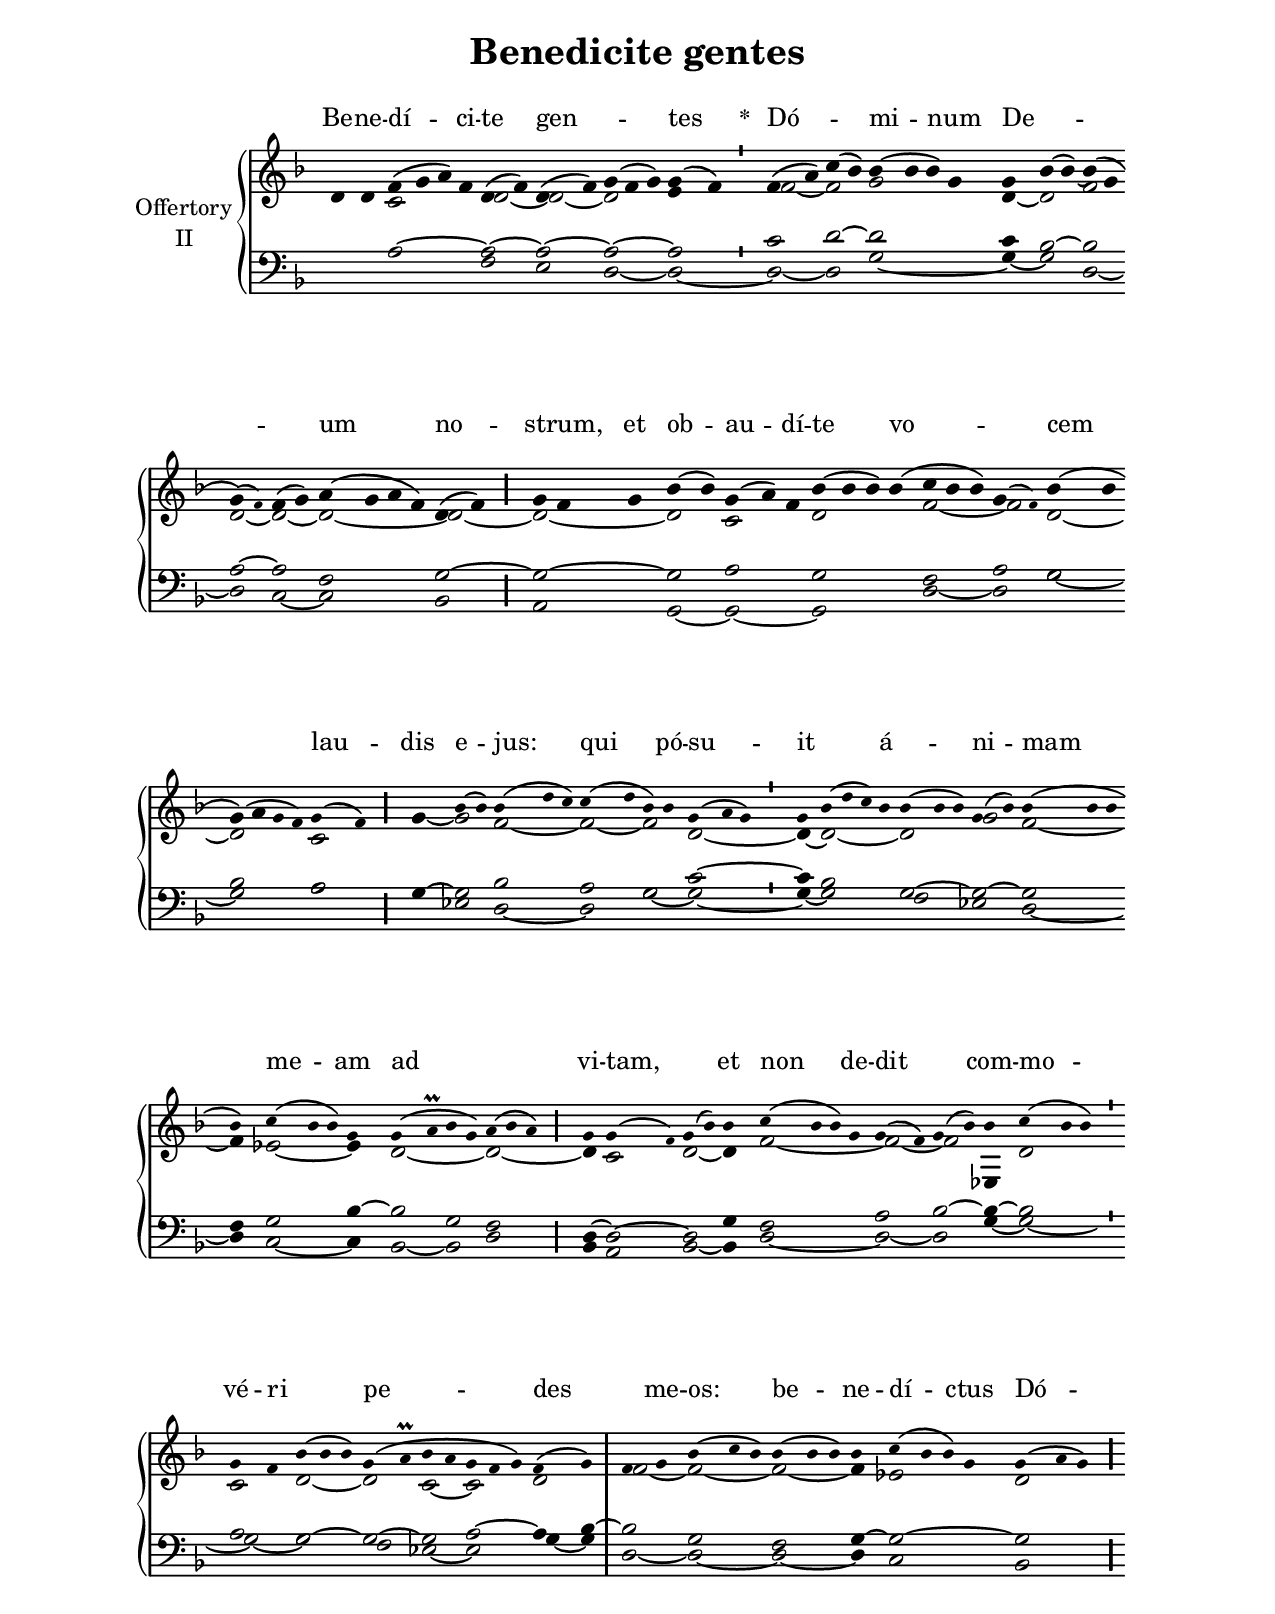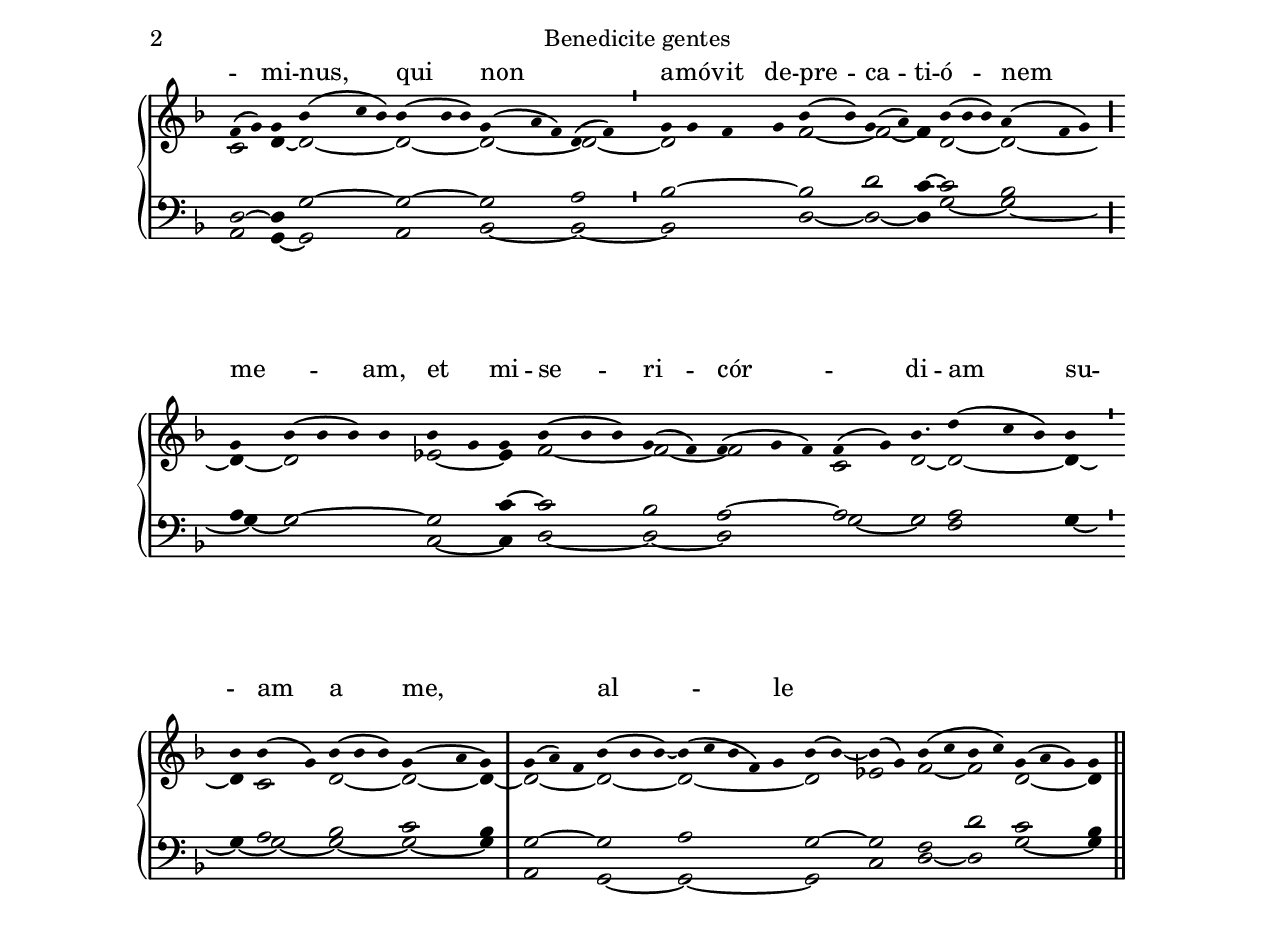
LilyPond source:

\version "2.18"
\include "gregorian.ly"
\include "noh2.ily"


%Page reference: page ii.58
%(volume.page)

global = {
 \key g \dorian
 \cadenzaOn 
}

\header {
  title = \markup \center-column {"Benedicite gentes" \vspace #1 }
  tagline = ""
  composer = ""
}

\paper {
 #(include-special-characters)
  oddHeaderMarkup = \markup \fill-line {
    \line {}
    \center-column {
      \on-the-fly #first-page     " "
      \on-the-fly #not-first-page "Benedicite gentes"
    }
    \line { \on-the-fly #print-page-number-check-first \fromproperty #'page:page-number-string }
  }
  evenHeaderMarkup = \markup \fill-line {
    \line { \on-the-fly #print-page-number-check-first \fromproperty #'page:page-number-string }
    \center-column { "Benedicite gentes" }
    \line {}
  }
}

chantText = \lyricmode {
Be -- ne -- dí -- ci -- te gen -- _ tes 
\set stanza = " * " Dó -- _ mi -- num De -- _ _ um no -- _ strum, 
et ob -- au -- dí -- te vo -- _ cem lau -- dis e -- jus: 
qui pó -- su -- it _ á -- _ ni -- mam me -- am ad _ vi -- tam, _ 
et non de -- dit _ com -- mo -- vé -- ri _ pe -- des _ me -- os: 
be -- ne -- dí -- ctus Dó -- _ mi -- nus, 
qui non _ a -- mó -- vit de -- pre -- ca -- ti -- ó -- nem me -- _ am, 
et _ mi -- se -- ri -- cór -- _ di -- am su -- _ am a me, _ _ 
al -- le -- _ _ _ _ _ lú -- ia. }

chantMusic = {
\tieDown   d'4 d'4 f'4 ( g'4 a'4) f'4 d'4 ( f'4) d'4 ( f'4) g'4 ( f'4 g'4) g'4 ( f'4) \divisioMinima
 f'4 ( a'4) c''4 ( bes'4) bes'4 ( bes'4 bes'4) g'4 g'4 bes'4 ( bes'4) ~ bes'4 ( g'4 \forceBreak
) g'4 ( \once \tweak #'font-size #-4 f' ) f'4 ( g'4) a'4 ( g'4 a'4 f'4) d'4 ( f'4) \divisioMaior
 g'4 f'4 g'4 bes'4 ( bes'4) g'4 ( a'4) f'4 bes'4 ( bes'4 bes'4) bes'4 ( c''4 bes'4 bes'4) g'4 ( \once \tweak #'font-size #-4 f' ) bes'4 ( bes'4 \forceBreak
) g'4 ( a'4 \tiny g' f' 4) g'4 ( f'4) \divisioMaior
 g'4 bes'4 ( bes'4) bes'4 ( d''4 c''4) c''4 ( d''4 bes'4) bes'4 g'4 ( a'4 g'4) \divisioMinima
 g'4 bes'4 ( d''4 c''4) bes'4 bes'4 ( bes'4 bes'4) g'4 ( bes'4) bes'4 ( bes'4 bes'4 \forceBreak
) bes'4 c''4 ( bes'4 bes'4) g'4 g'4 ( a'\prall bes'4 g'4) a'4 ( bes'4 a'4) \divisioMaior
 g'4 g'4 ( \once \tweak #'font-size #-4 f' ) g'4 ( bes'4) bes'4 c''4 ( bes'4 bes'4) g'4 g'4 ( f'4) g'4 ( bes'4) bes'4 c''4 ( bes'4 bes'4) \divisioMinima \forceBreak

 g'4 f'4 bes'4 ( bes'4 bes'4) g'4 ( a'\prall bes'4 a'4 g'4 f'4 g'4) f'4 ( g'4) \divisioMaxima
 f'4 g'4 bes'4 ( c''4 bes'4) bes'4 ( bes'4 bes'4) bes'4 c''4 ( bes'4 bes'4) g'4 g'4 ( a'4 g'4) \divisioMaior \forceBreak

 f'4 ( g'4) g'4 bes'4 ( c''4 bes'4) bes'4 ( bes'4 bes'4) g'4 ( a'4 f'4) d'4 ( f'4) \divisioMinima
 g'4 g'4 f'4 g'4 bes'4 ( bes'4) g'4 ( a'4) f'4 bes'4 ( bes'4 bes'4) a'4 ( f'4 g'4) \divisioMaior \forceBreak

 g'4 bes'4 ( bes'4 bes'4) bes'4 bes'4 g'4 g'4 bes'4 ( bes'4 bes'4) g'4 ( f'4) f'4 ( g'4 f'4) f'4 ( g'4) bes'4. d''4 ( c''4 bes'4) bes'4 \divisioMinima \forceBreak

 bes'4 bes'4 ( g'4) bes'4 ( bes'4 bes'4) g'4 ( a'4 g'4) \divisioMaxima
 g'4 ( a'4) f'4 bes'4 ( bes'4 bes'4) ~ bes'4 ( c''4 bes'4 f'4) g'4 bes'4 ( bes'4) ~ bes'4 ( g'4) bes'4 ( c''4 bes'4 c''4) g'4 ( a'4 g'4) g'4 \finalis

}

altoMusic = {
r2 c'2*4/2 d'2 ~ d'2 ~ d'2*3/2 e'4 r4 \divisioMinima
f'2 ~ f'2 g'2*4/2 d'4 ~ d'2 f'2 d'2 ~ d'2 ~ d'2*4/2 ~ d'2 ~ \divisioMaior
d'2*3/2 ~ d'2 c'2*3/2 d'2*4/2 f'2*3/2 ~ f'2 d'2 ~ d'2*4/2 c'2 \divisioMaior
g'4 ~ g'2 f'2*3/2 ~ f'2 ~ f'2 d'2*3/2 ~ \divisioMinima
d'4 ~ d'2*4/2 ~ d'2*3/2 g'2 f'2*3/2 ~ f'4 ees'2*3/2 ~ ees'4 d'2*4/2 ~ d'2*3/2 ~ \divisioMaior
d'4 c'2 d'2 ~ d'4 f'2*4/2 ~ f'2 ~ f'2 ees4 d'2*3/2 \divisioMinima
c'2 d'2*3/2 ~ d'2 c'2 ~ c'2*3/2 d'2 \divisioMaxima
f'2 ~ f'2*3/2 ~ f'2*3/2 ~ f'4 ees'2*4/2 d'2*3/2 \divisioMaior
c'2 d'4 ~ d'2*3/2 ~ d'2*3/2 ~ d'2*3/2 ~ d'2 ~ \divisioMinima
d'2*4/2 f'2 ~ f'2 ~ f'4 d'2*3/2 ~ d'2*3/2 ~ \divisioMaior
d'4 ~ d'2*4/2 ees'2 ~ ees'4 f'2*3/2 ~ f'2 ~ f'2*3/2 c'2 d'2*3/4 ~ d'2*3/2 ~ d'4 ~ \divisioMinima
d'4 c'2 d'2*3/2 ~ d'2 ~ d'4 ~ \divisioMaxima
d'2*3/2 ~ d'2*3/2 ~ d'2*5/2 ~ d'2 ees'2 f'2 ~ f'2 d'2*3/2 ~ d'4 \finalis
}

tenorMusic = {
r2 a2*4/2 ~ a2 ~ a2 ~ a2*3/2 ~ a2 \divisioMinima
c'2 d'2 ~ d'2*4/2 c'4 bes2 ~ bes2 a2 ~ a2 f2*4/2 g2 ~ \divisioMaior
g2*3/2 ~ g2 a2*3/2 g2*4/2 f2*3/2 a2 g2 bes2*4/2 a2 \divisioMaior
g4 ~ g2 bes2*3/2 a2 g2 c'2*3/2 ~ \divisioMinima
c'4 bes2*4/2 g2*3/2 ~ g2 ~ g2*3/2 f4 g2*3/2 bes4 ~ bes2 g2 f2*3/2 \divisioMaior
d4 ~ d2 ~ d2 g4 f2*4/2 a2 bes2 ~ bes4 ~ bes2*3/2 \divisioMinima
a2 g2*3/2 ~ g2 ~ g2 a2*3/2 ~ a4 bes4 ~ \divisioMaxima
bes2 g2*3/2 f2*3/2 g4 ~ g2*4/2 ~ g2*3/2 \divisioMaior
d2 ~ d4 g2*3/2 ~ g2*3/2 ~ g2*3/2 a2 \divisioMinima
bes2*4/2 ~ bes2 d'2 c'4 ~ c'2*3/2 bes2*3/2 \divisioMaior
a4 g2*4/2 ~ g2 c'4 ~ c'2*3/2 bes2 a2*3/2 ~ a2 g2*3/4 a2*3/2 g4 \divisioMinima
r4 a2 bes2*3/2 c'2 bes4 \divisioMaxima
g2*3/2 ~ g2*3/2 a2*5/2 g2 ~ g2 f2 d'2 c'2*3/2 bes4 \finalis
}

bassMusic = {
r2*6/2 f2 e2 d2*3/2 ~ d2 ~ \divisioMinima
d2 ~ d2 g2*4/2 ~ g4 ~ g2 d2 ~ d2 c2 ~ c2*4/2 bes,2 \divisioMaior
a,2*3/2 g,2 ~ g,2*3/2 ~ g,2*4/2 d2*3/2 ~ d2 g2 ~ g2*4/2 a2 \divisioMaior
r4 ees2 d2*3/2 ~ d2 g2 ~ g2*3/2 ~ \divisioMinima
g4 ~ g2*4/2 f2*3/2 ees2 d2*3/2 ~ d4 c2*3/2 ~ c4 bes,2 ~ bes,2 d2*3/2 \divisioMaior
bes,4 a,2 bes,2 ~ bes,4 d2*4/2 ~ d2 ~ d2 g4 ~ g2*3/2 ~ \divisioMinima
g2 ~ g2*3/2 f2 ees2 ~ ees2*3/2 g4 ~ g4 \divisioMaxima
d2 ~ d2*3/2 ~ d2*3/2 ~ d4 c2*4/2 bes,2*3/2 \divisioMaior
a,2 g,4 ~ g,2*3/2 a,2*3/2 bes,2*3/2 ~ bes,2 ~ \divisioMinima
bes,2*4/2 d2 ~ d2 ~ d4 g2*3/2 ~ g2*3/2 ~ \divisioMaior
g4 ~ g2*4/2 c2 ~ c4 d2*3/2 ~ d2 ~ d2*3/2 g2 ~ g2*3/4 f2*3/2 g4 ~ \divisioMinima
g4 ~ g2 ~ g2*3/2 ~ g2 ~ g4 \divisioMaxima
a,2*3/2 g,2*3/2 ~ g,2*5/2 ~ g,2 c2 d2 ~ d2 g2*3/2 ~ g4 \finalis
}

voiceLines = {
\voiceLineStyle


}

\score{
  <<
    \new GrandStaff <<
      \set GrandStaff.autoBeaming = ##f
      \set GrandStaff.instrumentName = \markup \center-column {
        "Offertory"
        "II"
      }
      \new Staff = up <<
        \new Voice = "chant" {
          \voiceOne \global \chantMusic
        }
        \new Voice {
          \voiceTwo \global \altoMusic
        }
      >>

      \new Staff = down <<
        \clef bass
        \new Voice {
          \voiceOne \global \tenorMusic
        }
        \new Voice {
          \voiceTwo \global \bassMusic
        }
	\new Voice {
        \voiceThree \global \voiceLines
        }
      >>
    >>
    \new Lyrics \lyricsto chant {
      \chantText
    }
  >>
  \layout{
  }
  \midi{
    \tempo 4 = 125
  }
}
